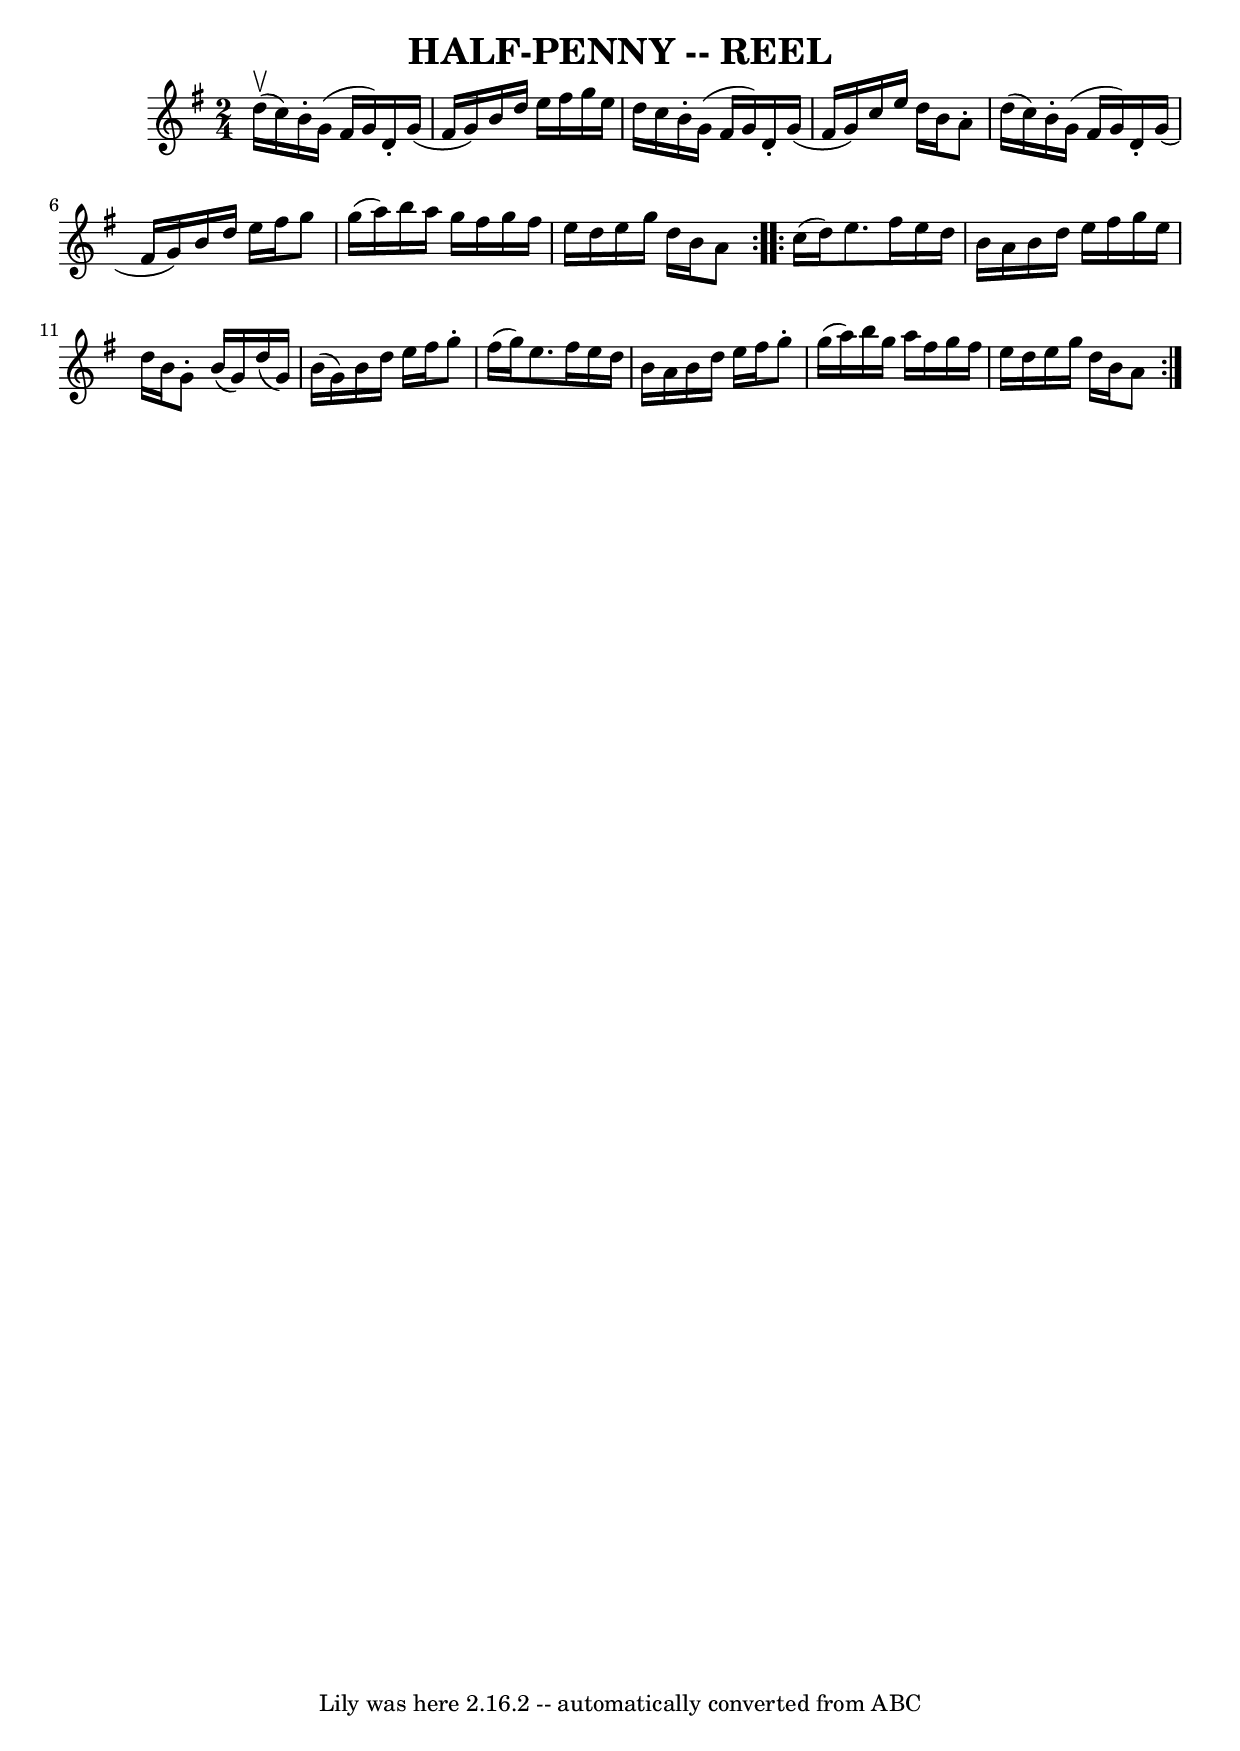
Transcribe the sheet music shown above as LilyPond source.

\version "2.16.2"
\include "Mammoth.ily"
\header {
  %% book = "Ryan's Mammoth Collection of Fiddle Tunes"
 crossRefNumber = "1"
 footnotes = ""
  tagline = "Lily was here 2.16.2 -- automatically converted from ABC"
  title = "HALF-PENNY -- REEL"

}
voicedefault =  {



  \repeat volta 2 {

    \time 2/4 
    \key g \major d''16 (^\upbow c''16)    |
 b'16-. g'16 (fs'16 g'16) d'16-. g'16 (fs'16 g'16)    |
 b'16 d''16 e''16 fs''16 g''16 e''16 d''16 c''16      |
 b'16-. g'16 (fs'16 g'16) d'16-. g'16 (fs'16 g'16)    |
 c''16 e''16 d''16 b'16 a'8-. d''16 ( c''16)    |
 b'16-. g'16 (fs'16 g'16) d'16-. g'16 (fs'16 g'16)   |
 b'16 d''16 e''16 fs''16 g''8 g''16 (a''16)    |
 b''16 a''16 g''16 fs''16 g''16 fs''16 e''16 d''16     |
 e''16 g''16 d''16 b'16 a'8 
    
  }     
  \repeat volta 2 { c''16 (d''16)    |
 e''8. fs''16 e''16 d''16 b'16 a'16     |
 b'16 d''16 e''16 fs''16 g''16 e''16 d''16 b'16     |
 g'8-. b'16 ( g'16) d''16 (g'16) b'16 (g'16)    |
 b'16 d''16 e''16 fs''16 g''8-. fs''16 (g''16)    |
 e''8. fs''16 e''16 d''16 b'16 a'16     |
 b'16 d''16 e''16 fs''16 g''8-. g''16 (a''16)    |
 b''16 g''16 a''16 fs''16 g''16 fs''16 e''16 d''16     |
 e''16 g''16   
 d''16 b'16 a'8    
  }   

}

\score{
  <<

    \context Staff="default"
    {
      \voicedefault 
      
    }

  >>
  \layout {
    
  }
  \midi {
  }

}
